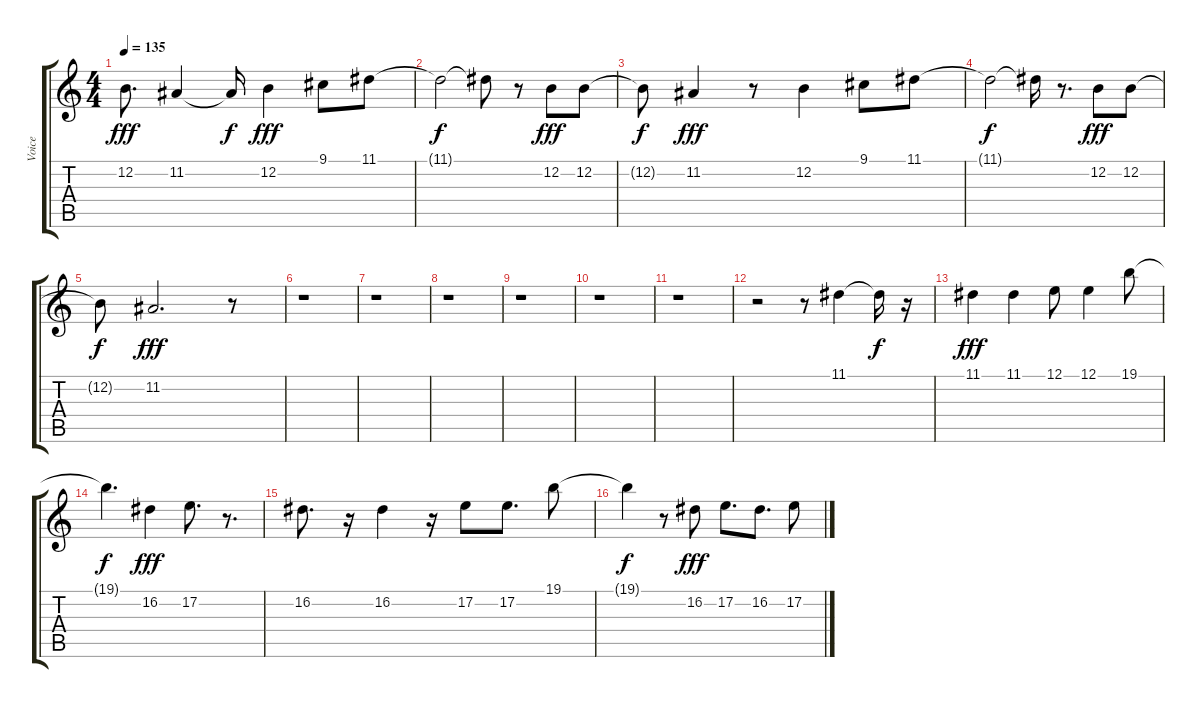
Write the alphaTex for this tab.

\track ("Voice" "Voice") {instrument panflute}
\staff {score tabs}
\tuning (E4 B3 G3 D3 A2 E2) {hide}
\ts (4 4)
\tempo 135
\clef g2
\ks c
12.2.8{d dy fff} 11.2.4 11.2{t}.16{dy f} 12.2.4{dy fff} 9.1.8 11.1.8 |
11.1{t}.2{dy f} 11.1{t}.8 r.8 12.2.8{dy fff} 12.2.8 |
12.2{t}.8{dy f} 11.2.4{dy fff} r.8 12.2.4 9.1.8 11.1.8 |
11.1{t}.2{dy f} 11.1{t}.16 r.8{d} 12.2.8{dy fff} 12.2.8 |
12.2{t}.8{dy f} 11.2.2{d dy fff} r.8 |
r.1 |
r.1 |
r.1 |
r.1 |
r.1 |
r.1 |
r.2 r.8 11.1.4 11.1{t}.16{dy f} r.16 |
11.1.4{dy fff} 11.1.4 12.1.8 12.1.4 19.1.8 |
19.1{t}.4{d dy f} 16.2.4{dy fff} 17.2.8{d} r.8{d} |
16.2.8{d} r.16 16.2.4 r.16 17.2.8 17.2.8{d} 19.1.8 |
19.1{t}.4{dy f} r.8 16.2.8{dy fff} 17.2.8{d} 16.2.8{d} 17.2.8
